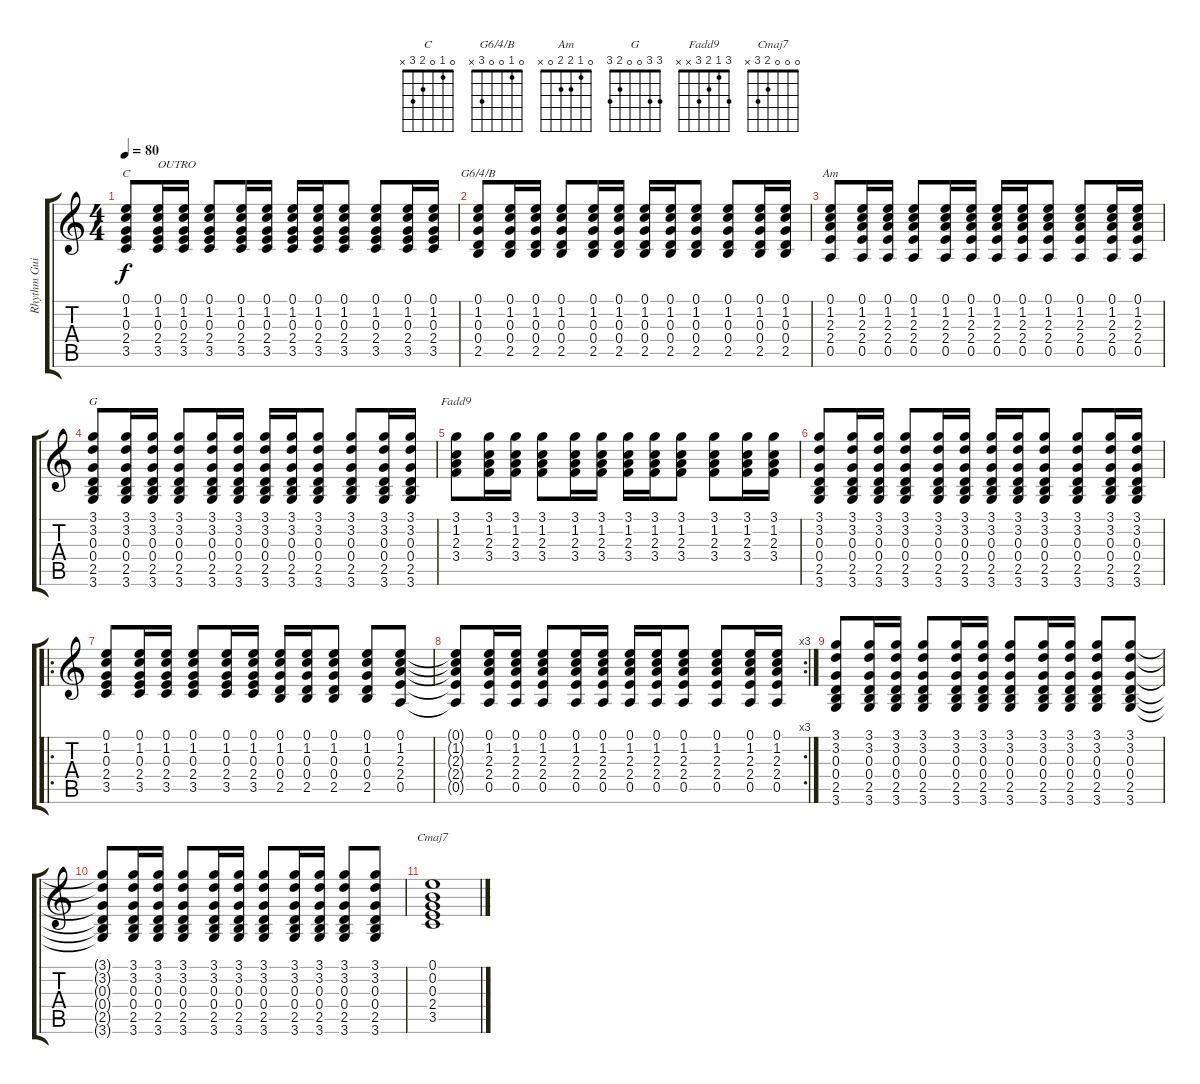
\track ("Rhythm Guitar" "Rhythm Gui") {instrument acousticguitarsteel}
\staff {score tabs}
\tuning (E4 B3 G3 D3 A2 E2) {hide}
\chord ("C" 0 1 0 2 3 x)
\chord ("G6/4/B" 0 1 0 0 3 x)
\chord ("Am" 0 1 2 2 0 x)
\chord ("G" 3 3 0 0 2 3)
\chord ("Fadd9" 3 1 2 3 x x)
\chord ("Cmaj7" 0 0 0 2 3 x)
\ts (4 4)
\tempo 80
\clef g2
\ks c
(0.1 1.2 0.3 2.4 3.5).8{ch "C" dy f} (0.1 1.2 0.3 2.4 3.5).16{txt "OUTRO"} (0.1 1.2 0.3 2.4 3.5).16 (0.1 1.2 0.3 2.4 3.5).8 (0.1 1.2 0.3 2.4 3.5).16 (0.1 1.2 0.3 2.4 3.5).16 (0.1 1.2 0.3 2.4 3.5).16 (0.1 1.2 0.3 2.4 3.5).16 (0.1 1.2 0.3 2.4 3.5).8 (0.1 1.2 0.3 2.4 3.5).8 (0.1 1.2 0.3 2.4 3.5).16 (0.1 1.2 0.3 2.4 3.5).16 |
(0.1 1.2 0.3 0.4 2.5).8{ch "G6/4/B"} (0.1 1.2 0.3 0.4 2.5).16 (0.1 1.2 0.3 0.4 2.5).16 (0.1 1.2 0.3 0.4 2.5).8 (0.1 1.2 0.3 0.4 2.5).16 (0.1 1.2 0.3 0.4 2.5).16 (0.1 1.2 0.3 0.4 2.5).16 (0.1 1.2 0.3 0.4 2.5).16 (0.1 1.2 0.3 0.4 2.5).8 (0.1 1.2 0.3 0.4 2.5).8 (0.1 1.2 0.3 0.4 2.5).16 (0.1 1.2 0.3 0.4 2.5).16 |
(0.1 1.2 2.3 2.4 0.5).8{ch "Am"} (0.1 1.2 2.3 2.4 0.5).16 (0.1 1.2 2.3 2.4 0.5).16 (0.1 1.2 2.3 2.4 0.5).8 (0.1 1.2 2.3 2.4 0.5).16 (0.1 1.2 2.3 2.4 0.5).16 (0.1 1.2 2.3 2.4 0.5).16 (0.1 1.2 2.3 2.4 0.5).16 (0.1 1.2 2.3 2.4 0.5).8 (0.1 1.2 2.3 2.4 0.5).8 (0.1 1.2 2.3 2.4 0.5).16 (0.1 1.2 2.3 2.4 0.5).16 |
(3.1 3.2 0.3 0.4 2.5 3.6).8{ch "G"} (3.1 3.2 0.3 0.4 2.5 3.6).16 (3.1 3.2 0.3 0.4 2.5 3.6).16 (3.1 3.2 0.3 0.4 2.5 3.6).8 (3.1 3.2 0.3 0.4 2.5 3.6).16 (3.1 3.2 0.3 0.4 2.5 3.6).16 (3.1 3.2 0.3 0.4 2.5 3.6).16 (3.1 3.2 0.3 0.4 2.5 3.6).16 (3.1 3.2 0.3 0.4 2.5 3.6).8 (3.1 3.2 0.3 0.4 2.5 3.6).8 (3.1 3.2 0.3 0.4 2.5 3.6).16 (3.1 3.2 0.3 0.4 2.5 3.6).16 |
(3.1 1.2 2.3 3.4).8{ch "Fadd9"} (3.1 1.2 2.3 3.4).16 (3.1 1.2 2.3 3.4).16 (3.1 1.2 2.3 3.4).8 (3.1 1.2 2.3 3.4).16 (3.1 1.2 2.3 3.4).16 (3.1 1.2 2.3 3.4).16 (3.1 1.2 2.3 3.4).16 (3.1 1.2 2.3 3.4).8 (3.1 1.2 2.3 3.4).8 (3.1 1.2 2.3 3.4).16 (3.1 1.2 2.3 3.4).16 |
(3.1 3.2 0.3 0.4 2.5 3.6).8 (3.1 3.2 0.3 0.4 2.5 3.6).16 (3.1 3.2 0.3 0.4 2.5 3.6).16 (3.1 3.2 0.3 0.4 2.5 3.6).8 (3.1 3.2 0.3 0.4 2.5 3.6).16 (3.1 3.2 0.3 0.4 2.5 3.6).16 (3.1 3.2 0.3 0.4 2.5 3.6).16 (3.1 3.2 0.3 0.4 2.5 3.6).16 (3.1 3.2 0.3 0.4 2.5 3.6).8 (3.1 3.2 0.3 0.4 2.5 3.6).8 (3.1 3.2 0.3 0.4 2.5 3.6).16 (3.1 3.2 0.3 0.4 2.5 3.6).16 |
\ro
(0.1 1.2 0.3 2.4 3.5).8 (0.1 1.2 0.3 2.4 3.5).16 (0.1 1.2 0.3 2.4 3.5).16 (0.1 1.2 0.3 2.4 3.5).8 (0.1 1.2 0.3 2.4 3.5).16 (0.1 1.2 0.3 2.4 3.5).16 (0.1 1.2 0.3 0.4 2.5).16 (0.1 1.2 0.3 0.4 2.5).16 (0.1 1.2 0.3 0.4 2.5).8 (0.1 1.2 0.3 0.4 2.5).8 (0.1 1.2 2.3 2.4 0.5).8 |
\rc 3
(0.1{t} 1.2{t} 2.3{t} 2.4{t} 0.5{t}).8 (0.1 1.2 2.3 2.4 0.5).16 (0.1 1.2 2.3 2.4 0.5).16 (0.1 1.2 2.3 2.4 0.5).8 (0.1 1.2 2.3 2.4 0.5).16 (0.1 1.2 2.3 2.4 0.5).16 (0.1 1.2 2.3 2.4 0.5).16 (0.1 1.2 2.3 2.4 0.5).16 (0.1 1.2 2.3 2.4 0.5).8 (0.1 1.2 2.3 2.4 0.5).8 (0.1 1.2 2.3 2.4 0.5).16 (0.1 1.2 2.3 2.4 0.5).16 |
(3.1 3.2 0.3 0.4 2.5 3.6).8 (3.1 3.2 0.3 0.4 2.5 3.6).16 (3.1 3.2 0.3 0.4 2.5 3.6).16 (3.1 3.2 0.3 0.4 2.5 3.6).8 (3.1 3.2 0.3 0.4 2.5 3.6).16 (3.1 3.2 0.3 0.4 2.5 3.6).16 (3.1 3.2 0.3 0.4 2.5 3.6).8 (3.1 3.2 0.3 0.4 2.5 3.6).16 (3.1 3.2 0.3 0.4 2.5 3.6).16 (3.1 3.2 0.3 0.4 2.5 3.6).8 (3.1 3.2 0.3 0.4 2.5 3.6).8 |
(3.1{t} 3.2{t} 0.3{t} 0.4{t} 2.5{t} 3.6{t}).8 (3.1 3.2 0.3 0.4 2.5 3.6).16 (3.1 3.2 0.3 0.4 2.5 3.6).16 (3.1 3.2 0.3 0.4 2.5 3.6).8 (3.1 3.2 0.3 0.4 2.5 3.6).16 (3.1 3.2 0.3 0.4 2.5 3.6).16 (3.1 3.2 0.3 0.4 2.5 3.6).8 (3.1 3.2 0.3 0.4 2.5 3.6).16 (3.1 3.2 0.3 0.4 2.5 3.6).16 (3.1 3.2 0.3 0.4 2.5 3.6).8 (3.1 3.2 0.3 0.4 2.5 3.6).8 |
(0.1 0.2 0.3 2.4 3.5).1{ch "Cmaj7"}
